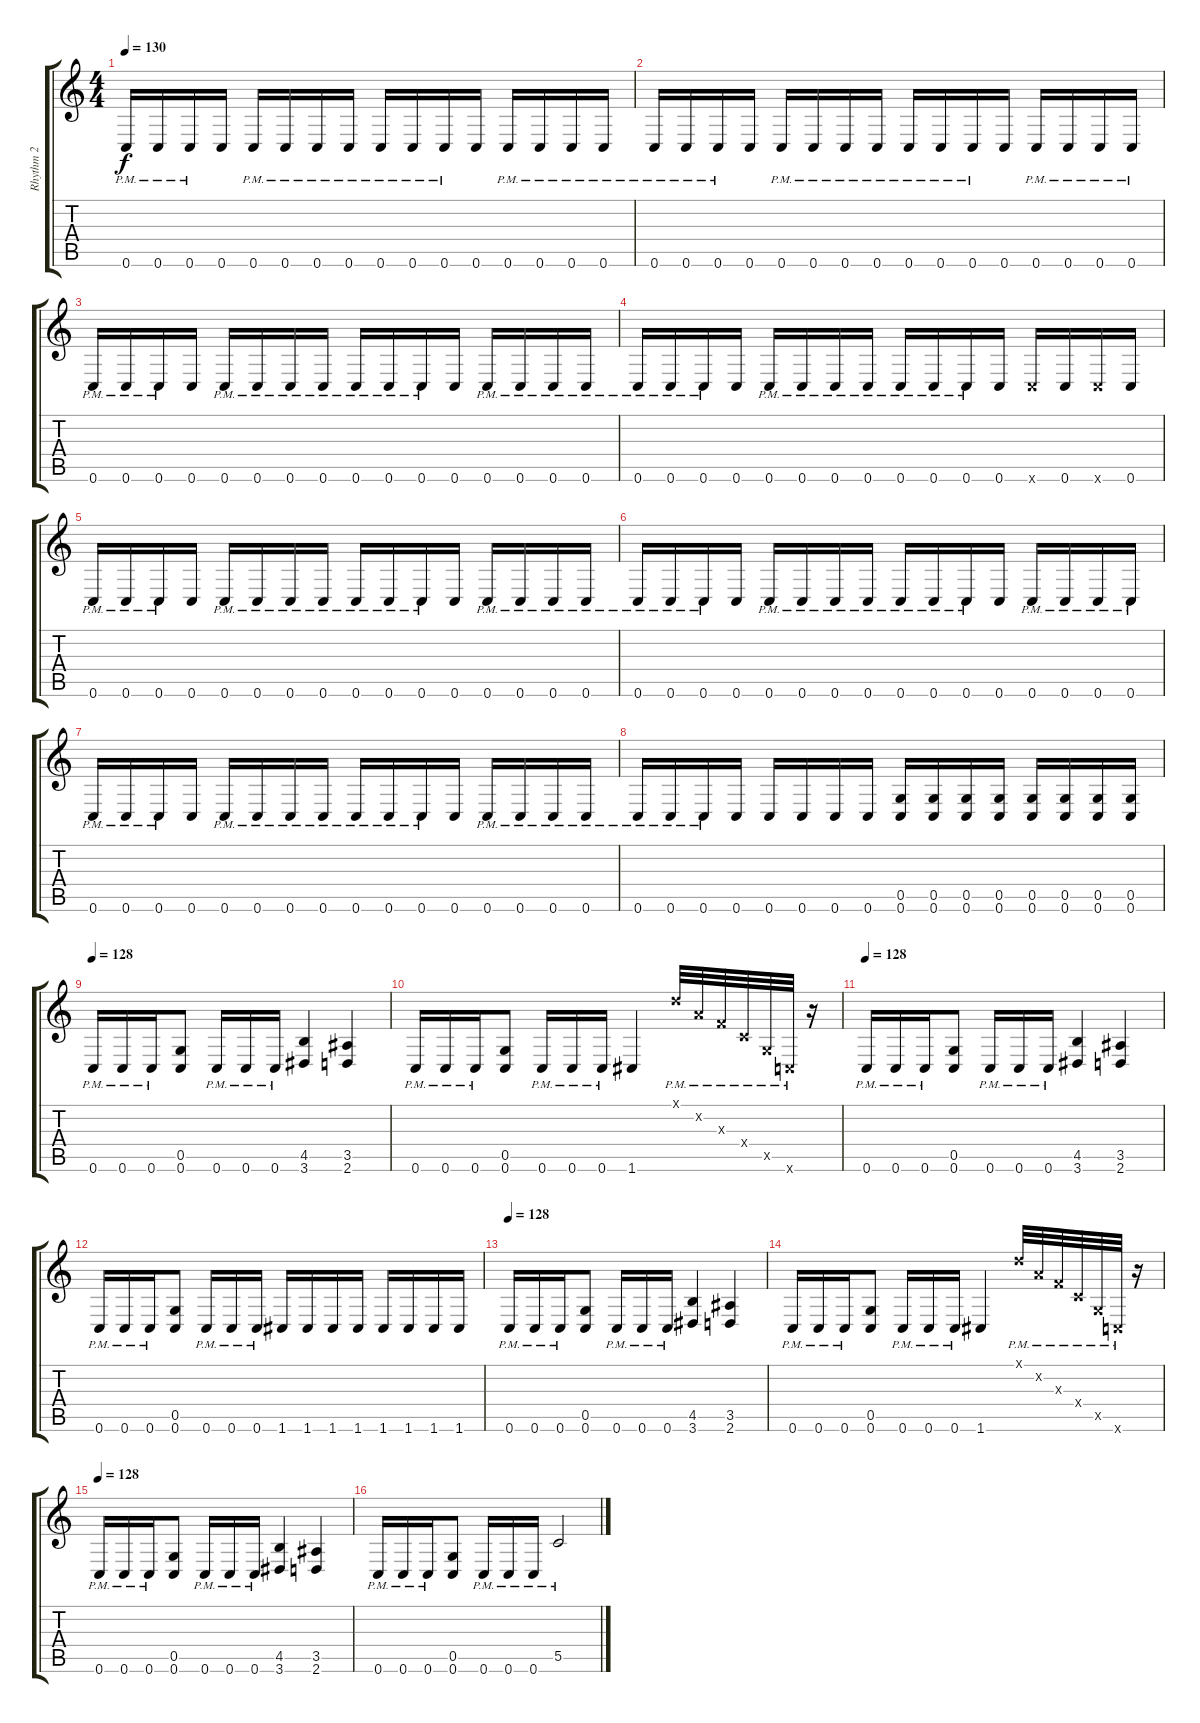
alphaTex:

\track ("Rhythm 2" "Rhythm 2") {instrument distortionguitar}
\staff {score tabs}
\tuning (D4 A3 F3 C3 G2 C2) {hide}
\ts (4 4)
\tempo 130
\clef g2
\ks c
0.6{pm}.16{dy f} 0.6{pm}.16 0.6{pm}.16 0.6.16 0.6{pm}.16 0.6{pm}.16 0.6{pm}.16 0.6{pm}.16 0.6{pm}.16 0.6{pm}.16 0.6{pm}.16 0.6.16 0.6{pm}.16 0.6{pm}.16 0.6{pm}.16 0.6{pm}.16 |
0.6{pm}.16 0.6{pm}.16 0.6{pm}.16 0.6.16 0.6{pm}.16 0.6{pm}.16 0.6{pm}.16 0.6{pm}.16 0.6{pm}.16 0.6{pm}.16 0.6{pm}.16 0.6.16 0.6{pm}.16 0.6{pm}.16 0.6{pm}.16 0.6{pm}.16 |
0.6{pm}.16 0.6{pm}.16 0.6{pm}.16 0.6.16 0.6{pm}.16 0.6{pm}.16 0.6{pm}.16 0.6{pm}.16 0.6{pm}.16 0.6{pm}.16 0.6{pm}.16 0.6.16 0.6{pm}.16 0.6{pm}.16 0.6{pm}.16 0.6{pm}.16 |
0.6{pm}.16 0.6{pm}.16 0.6{pm}.16 0.6.16 0.6{pm}.16 0.6{pm}.16 0.6{pm}.16 0.6{pm}.16 0.6{pm}.16 0.6{pm}.16 0.6{pm}.16 0.6.16 0.6{x}.16 0.6.16 0.6{x}.16 0.6.16 |
0.6{pm}.16 0.6{pm}.16 0.6{pm}.16 0.6.16 0.6{pm}.16 0.6{pm}.16 0.6{pm}.16 0.6{pm}.16 0.6{pm}.16 0.6{pm}.16 0.6{pm}.16 0.6.16 0.6{pm}.16 0.6{pm}.16 0.6{pm}.16 0.6{pm}.16 |
0.6{pm}.16 0.6{pm}.16 0.6{pm}.16 0.6.16 0.6{pm}.16 0.6{pm}.16 0.6{pm}.16 0.6{pm}.16 0.6{pm}.16 0.6{pm}.16 0.6{pm}.16 0.6.16 0.6{pm}.16 0.6{pm}.16 0.6{pm}.16 0.6{pm}.16 |
0.6{pm}.16 0.6{pm}.16 0.6{pm}.16 0.6.16 0.6{pm}.16 0.6{pm}.16 0.6{pm}.16 0.6{pm}.16 0.6{pm}.16 0.6{pm}.16 0.6{pm}.16 0.6.16 0.6{pm}.16 0.6{pm}.16 0.6{pm}.16 0.6{pm}.16 |
0.6{pm}.16 0.6{pm}.16 0.6{pm}.16 0.6.16 0.6.16 0.6.16 0.6.16 0.6.16 (0.5 0.6).16 (0.5 0.6).16 (0.5 0.6).16 (0.5 0.6).16 (0.5 0.6).16 (0.5 0.6).16 (0.5 0.6).16 (0.5 0.6).16 |
\tempo 128
0.6{pm}.16 0.6{pm}.16 0.6{pm}.16 (0.5 0.6).8 0.6{pm}.16 0.6{pm}.16 0.6{pm}.16 (4.5 3.6).4 (3.5 2.6).4 |
0.6{pm}.16 0.6{pm}.16 0.6{pm}.16 (0.5 0.6).8 0.6{pm}.16 0.6{pm}.16 0.6{pm}.16 1.6.4 0.1{pm x}.32 0.2{pm x}.32 0.3{pm x}.32 0.4{pm x}.32 0.5{pm x}.32 0.6{pm x}.32 r.16 |
\tempo 128
0.6{pm}.16 0.6{pm}.16 0.6{pm}.16 (0.5 0.6).8 0.6{pm}.16 0.6{pm}.16 0.6{pm}.16 (4.5 3.6).4 (3.5 2.6).4 |
0.6{pm}.16 0.6{pm}.16 0.6{pm}.16 (0.5 0.6).8 0.6{pm}.16 0.6{pm}.16 0.6{pm}.16 1.6.16 1.6.16 1.6.16 1.6.16 1.6.16 1.6.16 1.6.16 1.6.16 |
\tempo 128
0.6{pm}.16 0.6{pm}.16 0.6{pm}.16 (0.5 0.6).8 0.6{pm}.16 0.6{pm}.16 0.6{pm}.16 (4.5 3.6).4 (3.5 2.6).4 |
0.6{pm}.16 0.6{pm}.16 0.6{pm}.16 (0.5 0.6).8 0.6{pm}.16 0.6{pm}.16 0.6{pm}.16 1.6.4 0.1{pm x}.32 0.2{pm x}.32 0.3{pm x}.32 0.4{pm x}.32 0.5{pm x}.32 0.6{pm x}.32 r.16 |
\tempo 128
0.6{pm}.16 0.6{pm}.16 0.6{pm}.16 (0.5 0.6).8 0.6{pm}.16 0.6{pm}.16 0.6{pm}.16 (4.5 3.6).4 (3.5 2.6).4 |
0.6{pm}.16 0.6{pm}.16 0.6{pm}.16 (0.5 0.6).8 0.6{pm}.16 0.6{pm}.16 0.6{pm}.16 5.5{pm}.2
